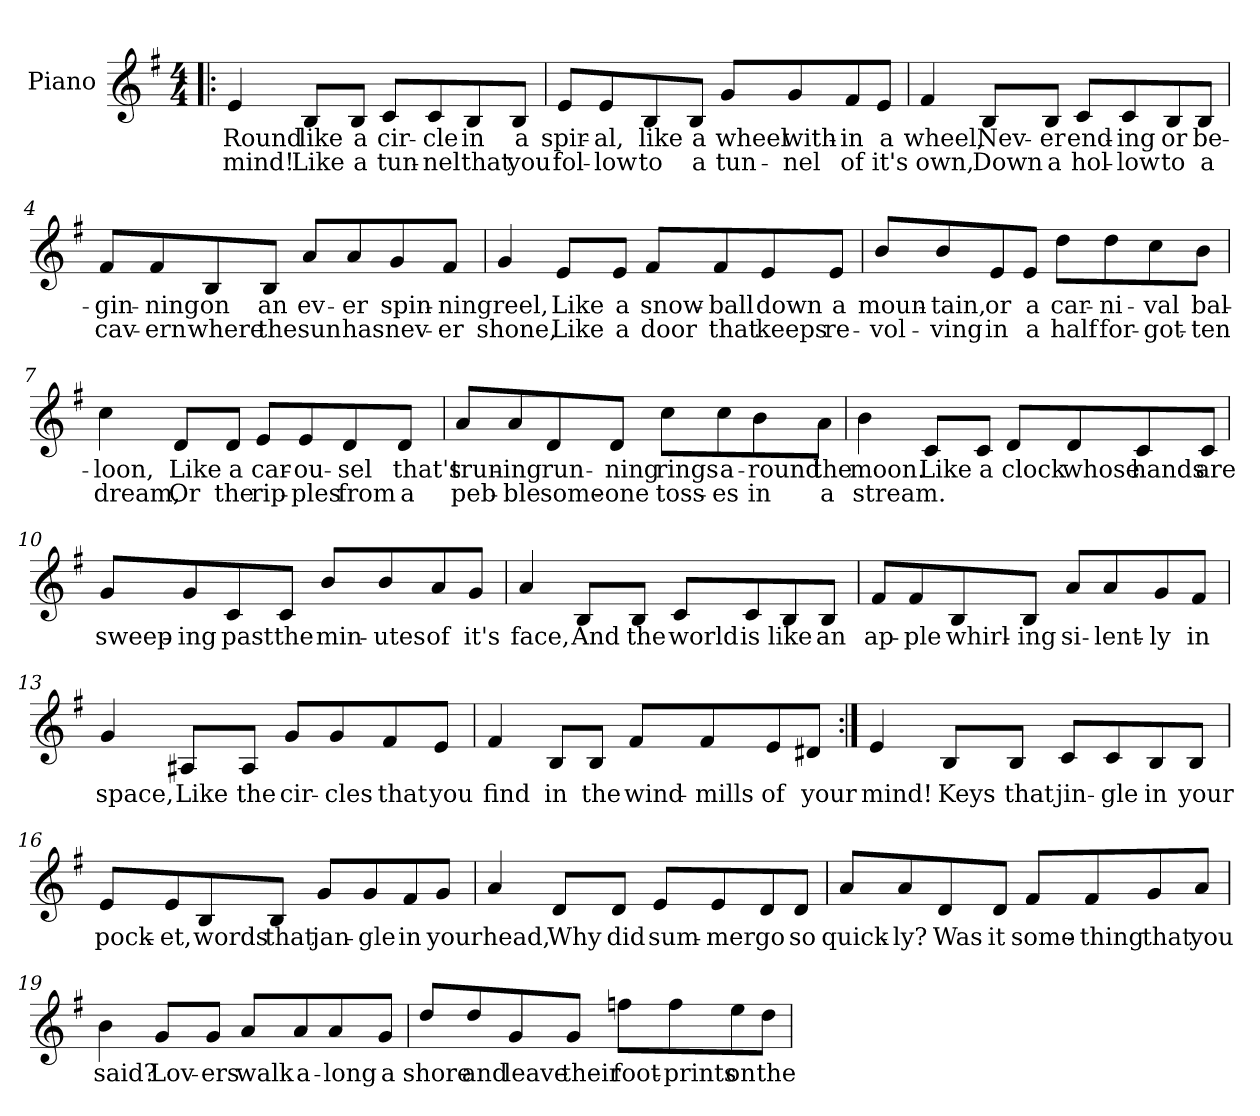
**kern	**text	**text
*part1	*part1	*part1
*staff1	*staff1	*staff1
*I"Piano	*	*
*I'Pno.	*	*
*clefG2	*	*
*k[f#]	*	*
*G:	*	*
*M4/4	*	*
=1!|:	=1!|:	=1!|:
4e/	Round	mind!
8B/L	like	Like
8B/J	a	a
8c/L	cir-	tun-
8c/	-cle	-nel
8B/	in	that
8B/J	a	you
=2	=2	=2
8e/L	spir-	fol-
8e/	-al,	-low
8B/	like	to
8B/J	a	a
8g/L	wheel	tun-
8g/	with-	-nel
8f#/	-in	of
8e/J	a	it's
!!LO:LB:g=z
=3	=3	=3
4f#/	wheel,	own,
8B/L	Nev-	Down
8B/J	-er	a
8c/L	end-	hol-
8c/	-ing	-low
8B/	or	to
8B/J	be-	a
=4	=4	=4
8f#/L	-gin-	cav-
8f#/	-ning	-ern
8B/	on	where
8B/J	an	the
8a/L	ev-	sun
8a/	-er	has
8g/	spin-	nev-
8f#/J	-ning	-er
!!LO:LB:g=z
=5	=5	=5
4g/	reel,	shone,
8e/L	Like	Like
8e/J	a	a
8f#/L	snow-	door
8f#/	-ball	that
8e/	down	keeps
8e/J	a	re-
=6	=6	=6
8b/L	moun-	-vol-
8b/	-tain,	-ving
8e/	or	in
8e/J	a	a
8dd\L	car-	half
8dd\	-ni-	for-
8cc\	-val	-got-
8b\J	bal-	-ten
!!LO:LB:g=z
=7	=7	=7
4cc\	-loon,	dream,
8d/L	Like	Or
8d/J	a	the
8e/L	car-	rip-
8e/	-ou-	-ples
8d/	-sel	from
8d/J	that's	a
=8	=8	=8
8a/L	trun-	peb-
8a/	-ing	-ble
8d/	run-	some-
8d/J	-ning	-one
8cc\L	rings	toss-
8cc\	a-	-es
8b\	-round	in
8a\J	the	a
!!LO:LB:g=z
=9	=9	=9
4b\	moon.	stream.
8c/L	Like	.
8c/J	a	.
8d/L	clock	.
8d/	whose	.
8c/	hands	.
8c/J	are	.
=10	=10	=10
8g/L	sweep-	.
8g/	-ing	.
8c/	past	.
8c/J	the	.
8b/L	min-	.
8b/	-utes	.
8a/	of	.
8g/J	it's	.
!!LO:LB:g=z
=11	=11	=11
4a/	face,	.
8B/L	And	.
8B/J	the	.
8c/L	world	.
8c/	is	.
8B/	like	.
8B/J	an	.
=12	=12	=12
8f#/L	ap-	.
8f#/	-ple	.
8B/	whirl-	.
8B/J	-ing	.
8a/L	si-	.
8a/	-lent-	.
8g/	-ly	.
8f#/J	in	.
!!LO:LB:g=z
=13	=13	=13
4g/	space,	.
8A#X/L	Like	.
8A#/J	the	.
8g/L	cir-	.
8g/	-cles	.
8f#/	that	.
8e/J	you	.
=14	=14	=14
4f#/	find	.
8B/L	in	.
8B/J	the	.
8f#/L	wind-	.
8f#/	-mills	.
8e/	of	.
8d#X/J	your	.
!!LO:PB:g=z
=15:|!	=15:|!	=15:|!
4e/	mind!	.
8B/L	Keys	.
8B/J	that	.
8c/L	jin-	.
8c/	-gle	.
8B/	in	.
8B/J	your	.
=16	=16	=16
8e/L	pock-	.
8e/	-et,	.
8B/	words	.
8B/J	that	.
8g/L	jan-	.
8g/	-gle	.
8f#/	in	.
8g/J	your	.
!!LO:LB:g=z
=17	=17	=17
4a/	head,	.
8d/L	Why	.
8d/J	did	.
8e/L	sum-	.
8e/	-mer	.
8d/	go	.
8d/J	so	.
=18	=18	=18
8a/L	quick-	.
8a/	-ly?	.
8d/	Was	.
8d/J	it	.
8f#/L	some-	.
8f#/	-thing	.
8g/	that	.
8a/J	you	.
!!LO:LB:g=z
=19	=19	=19
4b\	said?	.
8g/L	Lov-	.
8g/J	-ers	.
8a/L	walk	.
8a/	a-	.
8a/	-long	.
8g/J	a	.
=20	=20	=20
8dd/L	shore	.
8dd/	and	.
8g/	leave	.
8g/J	their	.
8ffn\L	foot-	.
8ff\	-prints	.
8ee\	on	.
8dd\J	the	.
=	=	=
*-	*-	*-
